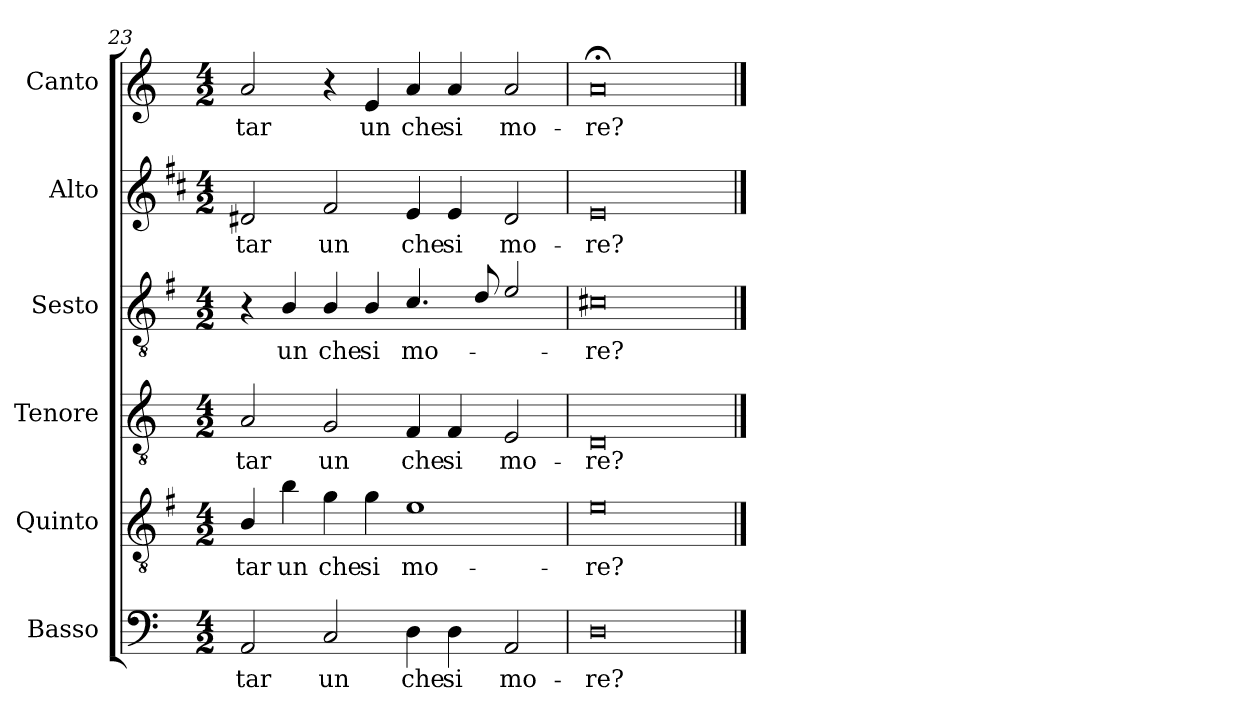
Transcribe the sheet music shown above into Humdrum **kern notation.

**kern	**text	**kern	**text	**kern	**text	**kern	**text	**kern	**text	**kern	**text
*part6	*part6	*part5	*part5	*part4	*part4	*part3	*part3	*part2	*part2	*part1	*part1
*staff6	*staff6	*staff5	*staff5	*staff4	*staff4	*staff3	*staff3	*staff2	*staff2	*staff1	*staff1
*I"Basso	*	*I"Quinto	*	*I"Tenore	*	*I"Sesto	*	*I"Alto	*	*I"Canto	*
*I'B	*	*	*	*I'T	*	*	*	*I'A	*	*I'C	*
*clefF4	*	*clefGv2	*	*clefGv2	*	*clefGv2	*	*clefG2	*	*clefG2	*
*	*	*ITrd4c7	*	*	*	*ITrd4c7	*	*ITrd1c2	*	*	*
*k[]	*	*k[]	*	*k[]	*	*k[]	*	*k[]	*	*k[]	*
*C:	*	*C:	*	*C:	*	*C:	*	*C:	*	*C:	*
*M4/2	*	*M4/2	*	*M4/2	*	*M4/2	*	*M4/2	*	*M4/2	*
=23	=23	=23	=23	=23	=23	=23	=23	=23	=23	=23	=23
!	!LO:LY:b	!	!LO:LY:b	!	!LO:LY:b	!	!	!	!LO:LY:b	!	!LO:LY:b
2AA/	-tar	4E/	-tar	2A/	-tar	4r	.	2c#X/	-tar	2a/	-tar
!	!	!	!LO:LY:b	!	!	!	!LO:LY:b	!	!	!	!
.	.	4e\	un	.	.	4E/	un	.	.	.	.
!	!LO:LY:b	!	!LO:LY:b	!	!LO:LY:b	!	!LO:LY:b	!	!LO:LY:b	!	!
2C/	un	4c\	che	2G/	un	4E/	che	2e/	un	4r	.
!	!	!	!LO:LY:b	!	!	!	!LO:LY:b	!	!	!	!LO:LY:b
.	.	4c\	si	.	.	4E/	si	.	.	4e/	un
!	!LO:LY:b	!	!LO:LY:b	!	!LO:LY:b	!	!LO:LY:b	!	!LO:LY:b	!	!LO:LY:b
4D\	che	1A	mo-	4F/	che	4.F/	mo-	4d/	che	4a/	che
!	!LO:LY:b	!	!	!	!LO:LY:b	!	!	!	!LO:LY:b	!	!LO:LY:b
4D\	si	.	.	4F/	si	.	.	4d/	si	4a/	si
.	.	.	.	.	.	8G/	.	.	.	.	.
!	!LO:LY:b	!	!	!	!LO:LY:b	!	!	!	!LO:LY:b	!	!LO:LY:b
2AA/	mo-	.	.	2E/	mo-	2A/	.	2c#/	mo-	2a/	mo-
=24	=24	=24	=24	=24	=24	=24	=24	=24	=24	=24	=24
!	!LO:LY:b	!	!LO:LY:b	!	!LO:LY:b	!	!LO:LY:b	!	!LO:LY:b	!	!LO:LY:b
0D	-re?	0A	-re?	0D	-re?	0F#X	-re?	0d	-re?	0a;<	-re?
==	==	==	==	==	==	==	==	==	==	==	==
*-	*-	*-	*-	*-	*-	*-	*-	*-	*-	*-	*-
